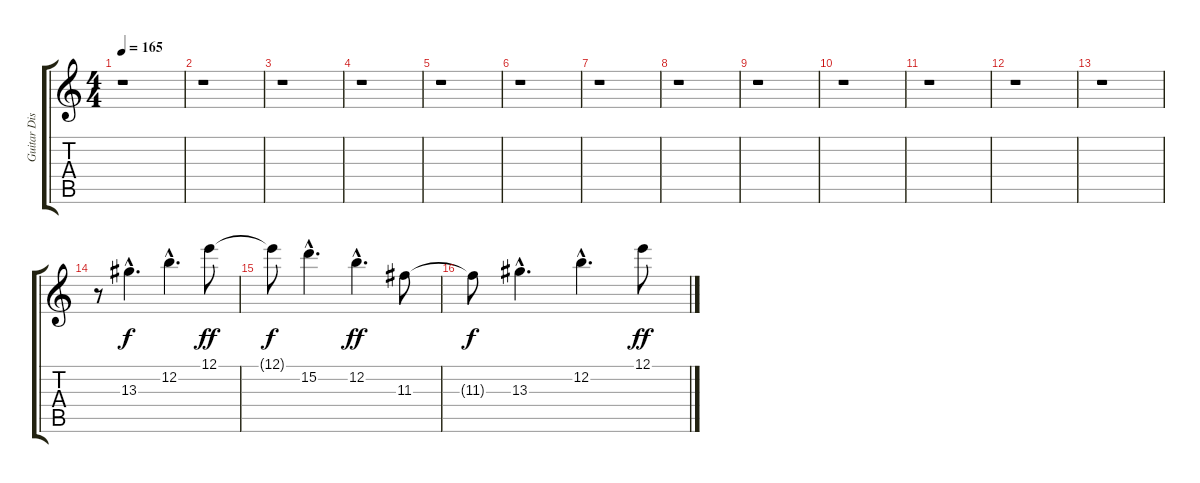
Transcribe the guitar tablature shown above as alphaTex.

\track ("Guitar Dis" "Guitar Dis") {instrument distortionguitar}
\staff {score tabs}
\tuning (E4 B3 G3 D3 A2 E2) {hide}
\ts (4 4)
\tempo 165
\clef g2
\ks c
r.1{dy f} |
r.1 |
r.1 |
r.1 |
r.1 |
r.1 |
r.1 |
r.1 |
r.1 |
r.1 |
r.1 |
r.1 |
r.1 |
r.8 13.3{hac}.4{d} 12.2{hac}.4{d} 12.1.8{dy ff} |
12.1{t}.8{dy f} 15.2{hac}.4{d} 12.2{hac}.4{d dy ff} 11.3.8 |
11.3{t}.8{dy f} 13.3{hac}.4{d} 12.2{hac}.4{d} 12.1.8{dy ff}
